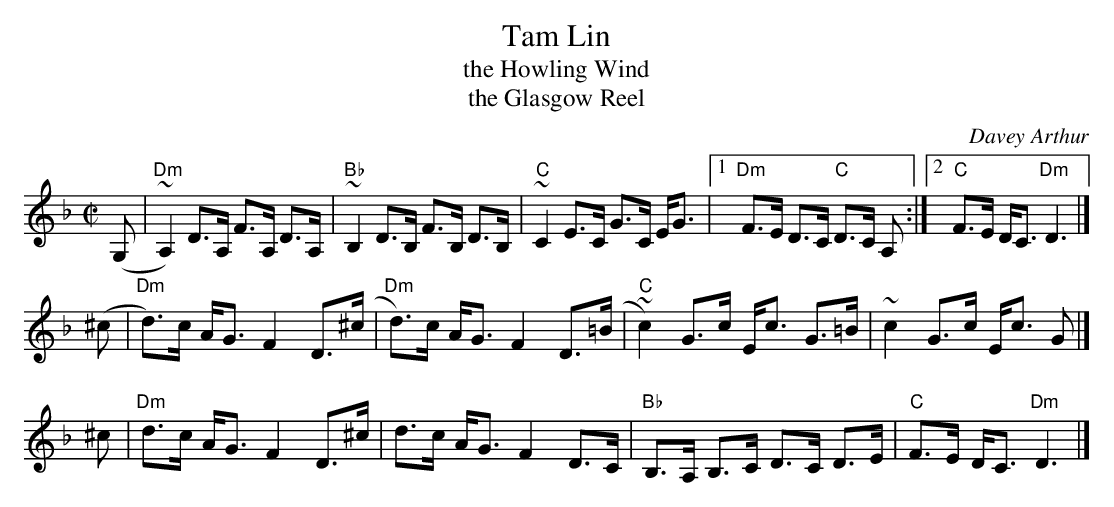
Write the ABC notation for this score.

X:1
T: Tam Lin
T: the Howling Wind
T: the Glasgow Reel
C: Davey Arthur
M: C|
L: 1/8
K: Dm
(G, \
| "Dm"~A,2) D>A,   F>A, D>A, \
| "Bb"~B,2  D>B,   F>B, D>B, \
|  "C"~C2   E>C    G>C  E<G  \
|1 "Dm"F>E  D>C "C"D>C  A,   \
:|2 "C"F>E  D<C "Dm"D3 |]
(^c \
| "Dm"d)>c  A<G  F2  D>(^c \
| "Dm"d)>c  A<G  F2  D>(=B \
|  "C"~c2)  G>c  E<c G>=B  \
|     ~c2   G>c  E<c G    |]
^c \
| "Dm"d>c   A<G  F2  D>^c \
|     d>c   A<G  F2  D>C  \
| "Bb"B,>A, B,>C D>C D>E  \
|  "C"F>E   D<C "Dm"D3   |]
